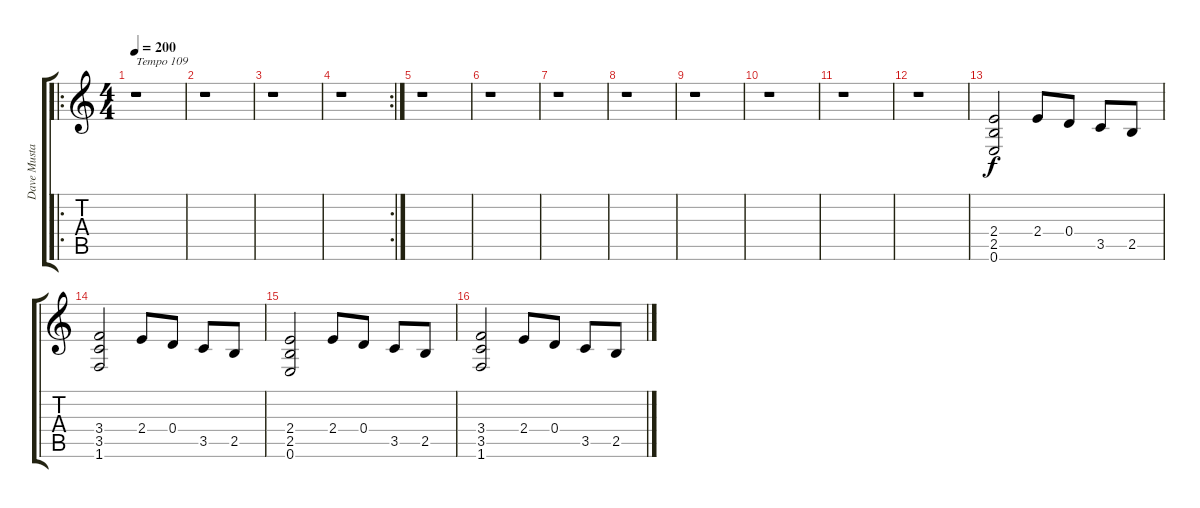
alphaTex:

\track ("Dave Mustaine" "Dave Musta") {instrument distortionguitar}
\staff {score tabs}
\tuning (E4 B3 G3 D3 A2 E2) {hide}
\ro
\ts (4 4)
\tempo 200
\clef g2
\ks c
r.1{txt "Tempo 109" dy f instrument distortionguitar} |
r.1 |
r.1 |
\rc 2
r.1 |
r.1 |
r.1 |
r.1 |
r.1 |
r.1 |
r.1 |
r.1 |
r.1 |
(2.4 2.5 0.6).2 2.4.8 0.4.8 3.5.8 2.5.8 |
(3.4 3.5 1.6).2 2.4.8 0.4.8 3.5.8 2.5.8 |
(2.4 2.5 0.6).2 2.4.8 0.4.8 3.5.8 2.5.8 |
(3.4 3.5 1.6).2 2.4.8 0.4.8 3.5.8 2.5.8
